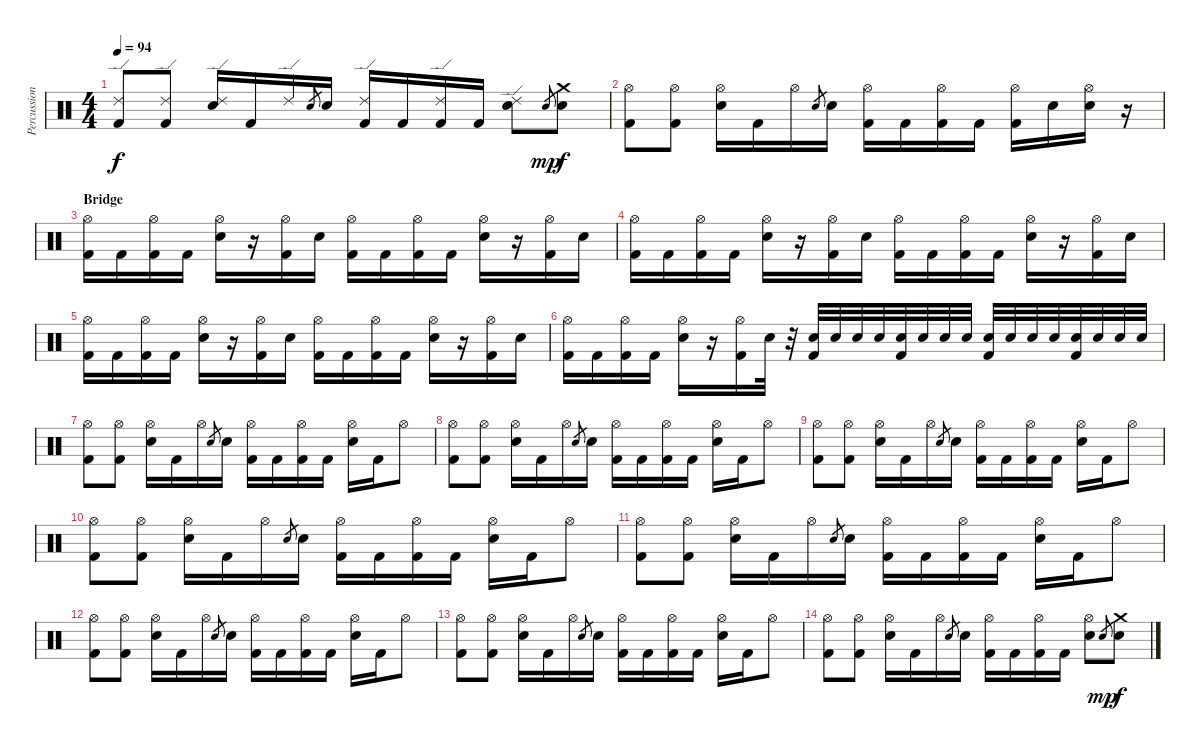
\track ("Percussion" "Percussion") {instrument percussion}
\staff {score}
\articulation defaults
\ts (4 4)
\tempo 94
\clef neutral
\ks c
("Ride (edge) 2" "Kick (hit) 2").8{dy f} ("Ride (edge) 2" "Kick (hit) 2").8 ("Ride (edge) 2" "Electric Snare (hit)").16 "Kick (hit) 2".16 "Ride (edge) 2".16 "Electric Snare (hit)".8{gr} "Electric Snare (hit)".16 ("Ride (edge) 2" "Kick (hit) 2").16 "Kick (hit) 2".16 ("Ride (edge) 2" "Kick (hit) 2").16 "Kick (hit) 2".16 ("Ride (edge) 2" "Electric Snare (hit)").8 "Electric Snare (hit)"{h}.8{gr dy mp} ("Crash medium (hit)" "Electric Snare (hit)").8{dy f} |
("Hi-Hat (open)" "Kick (hit) 2").8 ("Hi-Hat (open)" "Kick (hit) 2").8 ("Hi-Hat (open)" "Electric Snare (hit)").16 "Kick (hit) 2".16 "Hi-Hat (open)".16 "Electric Snare (hit)".8{gr} "Electric Snare (hit)".16 ("Hi-Hat (open)" "Kick (hit) 2").16 "Kick (hit) 2".16 ("Hi-Hat (open)" "Kick (hit) 2").16 "Kick (hit) 2".16 ("Hi-Hat (open)" "Kick (hit) 2").16 "Electric Snare (hit)".16 ("Hi-Hat (open)" "Electric Snare (hit)").16 r.16 |
\section ("" "Bridge")
("Hi-Hat (open)" "Kick (hit) 2").16 "Kick (hit) 2".16 ("Hi-Hat (open)" "Kick (hit) 2").16 "Kick (hit) 2".16 ("Hi-Hat (open)" "Electric Snare (hit)").16 r.16 ("Hi-Hat (open)" "Kick (hit) 2").16 "Electric Snare (hit)".16 ("Hi-Hat (open)" "Kick (hit) 2").16 "Kick (hit) 2".16 ("Hi-Hat (open)" "Kick (hit) 2").16 "Kick (hit) 2".16 ("Hi-Hat (open)" "Electric Snare (hit)").16 r.16 ("Hi-Hat (open)" "Kick (hit) 2").16 "Electric Snare (hit)".16 |
("Hi-Hat (open)" "Kick (hit) 2").16 "Kick (hit) 2".16 ("Hi-Hat (open)" "Kick (hit) 2").16 "Kick (hit) 2".16 ("Hi-Hat (open)" "Electric Snare (hit)").16 r.16 ("Hi-Hat (open)" "Kick (hit) 2").16 "Electric Snare (hit)".16 ("Hi-Hat (open)" "Kick (hit) 2").16 "Kick (hit) 2".16 ("Hi-Hat (open)" "Kick (hit) 2").16 "Kick (hit) 2".16 ("Hi-Hat (open)" "Electric Snare (hit)").16 r.16 ("Hi-Hat (open)" "Kick (hit) 2").16 "Electric Snare (hit)".16 |
("Hi-Hat (open)" "Kick (hit) 2").16 "Kick (hit) 2".16 ("Hi-Hat (open)" "Kick (hit) 2").16 "Kick (hit) 2".16 ("Hi-Hat (open)" "Electric Snare (hit)").16 r.16 ("Hi-Hat (open)" "Kick (hit) 2").16 "Electric Snare (hit)".16 ("Hi-Hat (open)" "Kick (hit) 2").16 "Kick (hit) 2".16 ("Hi-Hat (open)" "Kick (hit) 2").16 "Kick (hit) 2".16 ("Hi-Hat (open)" "Electric Snare (hit)").16 r.16 ("Hi-Hat (open)" "Kick (hit) 2").16 "Electric Snare (hit)".16 |
("Hi-Hat (open)" "Kick (hit) 2").16 "Kick (hit) 2".16 ("Hi-Hat (open)" "Kick (hit) 2").16 "Kick (hit) 2".16 ("Hi-Hat (open)" "Electric Snare (hit)").16 r.16 ("Hi-Hat (open)" "Kick (hit) 2").16 "Electric Snare (hit)".32 r.32 ("Kick (hit) 2" "Electric Snare (hit)").32 "Electric Snare (hit)".32 "Electric Snare (hit)".32 "Electric Snare (hit)".32 ("Kick (hit) 2" "Electric Snare (hit)").32 "Electric Snare (hit)".32 "Electric Snare (hit)".32 "Electric Snare (hit)".32 ("Kick (hit) 2" "Electric Snare (hit)").32 "Electric Snare (hit)".32 "Electric Snare (hit)".32 "Electric Snare (hit)".32 ("Kick (hit) 2" "Electric Snare (hit)").32 "Electric Snare (hit)".32 "Electric Snare (hit)".32 "Electric Snare (hit)".32 |
("Hi-Hat (open)" "Kick (hit) 2").8 ("Hi-Hat (open)" "Kick (hit) 2").8 ("Hi-Hat (open)" "Electric Snare (hit)").16 "Kick (hit) 2".16 "Hi-Hat (open)".16 "Electric Snare (hit)".8{gr} "Electric Snare (hit)".16 ("Hi-Hat (open)" "Kick (hit) 2").16 "Kick (hit) 2".16 ("Hi-Hat (open)" "Kick (hit) 2").16 "Kick (hit) 2".16 ("Hi-Hat (open)" "Electric Snare (hit)").16 "Kick (hit) 2".16 "Hi-Hat (open)".8 |
("Hi-Hat (open)" "Kick (hit) 2").8 ("Hi-Hat (open)" "Kick (hit) 2").8 ("Hi-Hat (open)" "Electric Snare (hit)").16 "Kick (hit) 2".16 "Hi-Hat (open)".16 "Electric Snare (hit)".8{gr} "Electric Snare (hit)".16 ("Hi-Hat (open)" "Kick (hit) 2").16 "Kick (hit) 2".16 ("Hi-Hat (open)" "Kick (hit) 2").16 "Kick (hit) 2".16 ("Hi-Hat (open)" "Electric Snare (hit)").16 "Kick (hit) 2".16 "Hi-Hat (open)".8 |
("Hi-Hat (open)" "Kick (hit) 2").8 ("Hi-Hat (open)" "Kick (hit) 2").8 ("Hi-Hat (open)" "Electric Snare (hit)").16 "Kick (hit) 2".16 "Hi-Hat (open)".16 "Electric Snare (hit)".8{gr} "Electric Snare (hit)".16 ("Hi-Hat (open)" "Kick (hit) 2").16 "Kick (hit) 2".16 ("Hi-Hat (open)" "Kick (hit) 2").16 "Kick (hit) 2".16 ("Hi-Hat (open)" "Electric Snare (hit)").16 "Kick (hit) 2".16 "Hi-Hat (open)".8 |
("Hi-Hat (open)" "Kick (hit) 2").8 ("Hi-Hat (open)" "Kick (hit) 2").8 ("Hi-Hat (open)" "Electric Snare (hit)").16 "Kick (hit) 2".16 "Hi-Hat (open)".16 "Electric Snare (hit)".8{gr} "Electric Snare (hit)".16 ("Hi-Hat (open)" "Kick (hit) 2").16 "Kick (hit) 2".16 ("Hi-Hat (open)" "Kick (hit) 2").16 "Kick (hit) 2".16 ("Hi-Hat (open)" "Electric Snare (hit)").16 "Kick (hit) 2".16 "Hi-Hat (open)".8 |
("Hi-Hat (open)" "Kick (hit) 2").8 ("Hi-Hat (open)" "Kick (hit) 2").8 ("Hi-Hat (open)" "Electric Snare (hit)").16 "Kick (hit) 2".16 "Hi-Hat (open)".16 "Electric Snare (hit)".8{gr} "Electric Snare (hit)".16 ("Hi-Hat (open)" "Kick (hit) 2").16 "Kick (hit) 2".16 ("Hi-Hat (open)" "Kick (hit) 2").16 "Kick (hit) 2".16 ("Hi-Hat (open)" "Electric Snare (hit)").16 "Kick (hit) 2".16 "Hi-Hat (open)".8 |
("Hi-Hat (open)" "Kick (hit) 2").8 ("Hi-Hat (open)" "Kick (hit) 2").8 ("Hi-Hat (open)" "Electric Snare (hit)").16 "Kick (hit) 2".16 "Hi-Hat (open)".16 "Electric Snare (hit)".8{gr} "Electric Snare (hit)".16 ("Hi-Hat (open)" "Kick (hit) 2").16 "Kick (hit) 2".16 ("Hi-Hat (open)" "Kick (hit) 2").16 "Kick (hit) 2".16 ("Hi-Hat (open)" "Electric Snare (hit)").16 "Kick (hit) 2".16 "Hi-Hat (open)".8 |
("Hi-Hat (open)" "Kick (hit) 2").8 ("Hi-Hat (open)" "Kick (hit) 2").8 ("Hi-Hat (open)" "Electric Snare (hit)").16 "Kick (hit) 2".16 "Hi-Hat (open)".16 "Electric Snare (hit)".8{gr} "Electric Snare (hit)".16 ("Hi-Hat (open)" "Kick (hit) 2").16 "Kick (hit) 2".16 ("Hi-Hat (open)" "Kick (hit) 2").16 "Kick (hit) 2".16 ("Hi-Hat (open)" "Electric Snare (hit)").16 "Kick (hit) 2".16 "Hi-Hat (open)".8 |
("Hi-Hat (open)" "Kick (hit) 2").8 ("Hi-Hat (open)" "Kick (hit) 2").8 ("Hi-Hat (open)" "Electric Snare (hit)").16 "Kick (hit) 2".16 "Hi-Hat (open)".16 "Electric Snare (hit)".8{gr} "Electric Snare (hit)".16 ("Hi-Hat (open)" "Kick (hit) 2").16 "Kick (hit) 2".16 ("Hi-Hat (open)" "Kick (hit) 2").16 "Kick (hit) 2".16 ("Hi-Hat (open)" "Electric Snare (hit)").8 "Electric Snare (hit)"{h}.8{gr dy mp} ("Crash medium (hit)" "Electric Snare (hit)").8{dy f}
